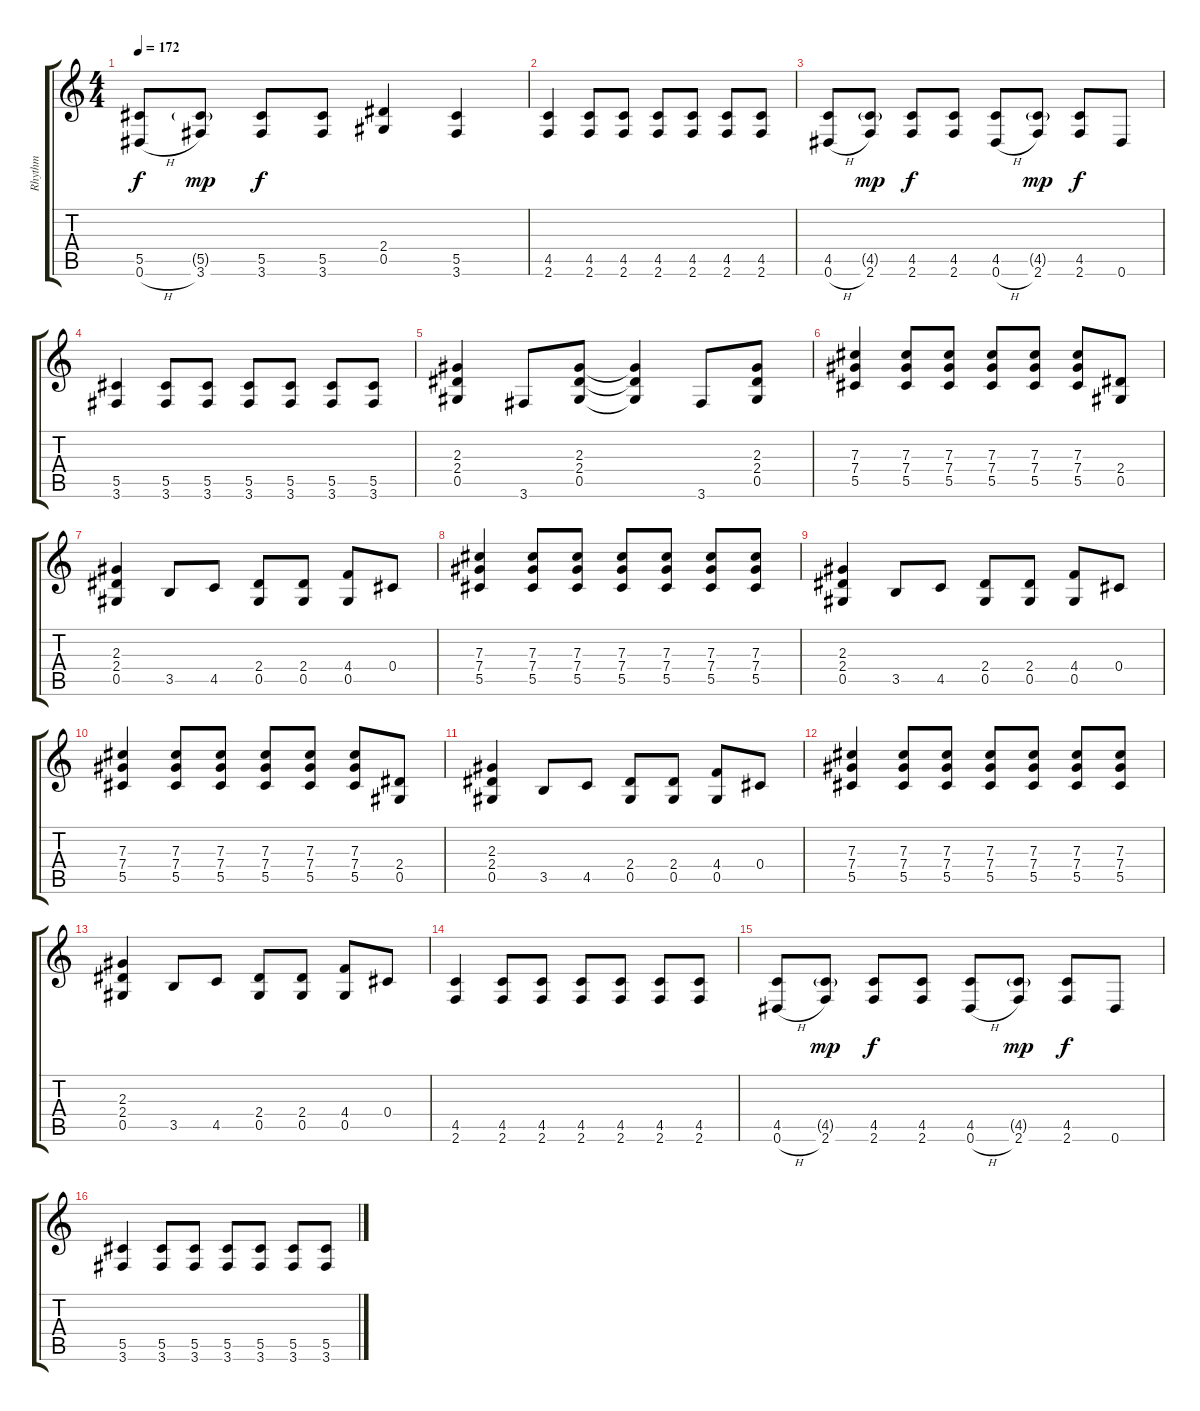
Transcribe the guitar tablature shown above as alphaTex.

\track ("Rhythm" "Rhythm") {instrument distortionguitar}
\staff {score tabs}
\tuning (Eb4 Bb3 Gb3 Db3 Ab2 Eb2) {hide}
\ts (4 4)
\tempo 172
\clef g2
\ks c
(5.5 0.6{h}).8{dy f} (5.5{g} 3.6).8{dy mp} (5.5 3.6).8{dy f} (5.5 3.6).8 (2.4 0.5).4 (5.5 3.6).4 |
(4.5 2.6).4 (4.5 2.6).8 (4.5 2.6).8 (4.5 2.6).8 (4.5 2.6).8 (4.5 2.6).8 (4.5 2.6).8 |
(4.5 0.6{h}).8 (4.5{g} 2.6).8{dy mp} (4.5 2.6).8{dy f} (4.5 2.6).8 (4.5 0.6{h}).8 (4.5{g} 2.6).8{dy mp} (4.5 2.6).8{dy f} 0.6.8 |
(5.5 3.6).4 (5.5 3.6).8 (5.5 3.6).8 (5.5 3.6).8 (5.5 3.6).8 (5.5 3.6).8 (5.5 3.6).8 |
(2.3 2.4 0.5).4 3.6.8 (2.3 2.4 0.5).8 (2.3{t} 2.4{t} 0.5{t}).4 3.6.8 (2.3 2.4 0.5).8 |
(7.3 7.4 5.5).4 (7.3 7.4 5.5).8 (7.3 7.4 5.5).8 (7.3 7.4 5.5).8 (7.3 7.4 5.5).8 (7.3 7.4 5.5).8 (2.4 0.5).8 |
(2.3 2.4 0.5).4 3.5.8 4.5.8 (2.4 0.5).8 (2.4 0.5).8 (4.4 0.5).8 0.4.8 |
(7.3 7.4 5.5).4 (7.3 7.4 5.5).8 (7.3 7.4 5.5).8 (7.3 7.4 5.5).8 (7.3 7.4 5.5).8 (7.3 7.4 5.5).8 (7.3 7.4 5.5).8 |
(2.3 2.4 0.5).4 3.5.8 4.5.8 (2.4 0.5).8 (2.4 0.5).8 (4.4 0.5).8 0.4.8 |
(7.3 7.4 5.5).4 (7.3 7.4 5.5).8 (7.3 7.4 5.5).8 (7.3 7.4 5.5).8 (7.3 7.4 5.5).8 (7.3 7.4 5.5).8 (2.4 0.5).8 |
(2.3 2.4 0.5).4 3.5.8 4.5.8 (2.4 0.5).8 (2.4 0.5).8 (4.4 0.5).8 0.4.8 |
(7.3 7.4 5.5).4 (7.3 7.4 5.5).8 (7.3 7.4 5.5).8 (7.3 7.4 5.5).8 (7.3 7.4 5.5).8 (7.3 7.4 5.5).8 (7.3 7.4 5.5).8 |
(2.3 2.4 0.5).4 3.5.8 4.5.8 (2.4 0.5).8 (2.4 0.5).8 (4.4 0.5).8 0.4.8 |
(4.5 2.6).4 (4.5 2.6).8 (4.5 2.6).8 (4.5 2.6).8 (4.5 2.6).8 (4.5 2.6).8 (4.5 2.6).8 |
(4.5 0.6{h}).8 (4.5{g} 2.6).8{dy mp} (4.5 2.6).8{dy f} (4.5 2.6).8 (4.5 0.6{h}).8 (4.5{g} 2.6).8{dy mp} (4.5 2.6).8{dy f} 0.6.8 |
(5.5 3.6).4 (5.5 3.6).8 (5.5 3.6).8 (5.5 3.6).8 (5.5 3.6).8 (5.5 3.6).8 (5.5 3.6).8
